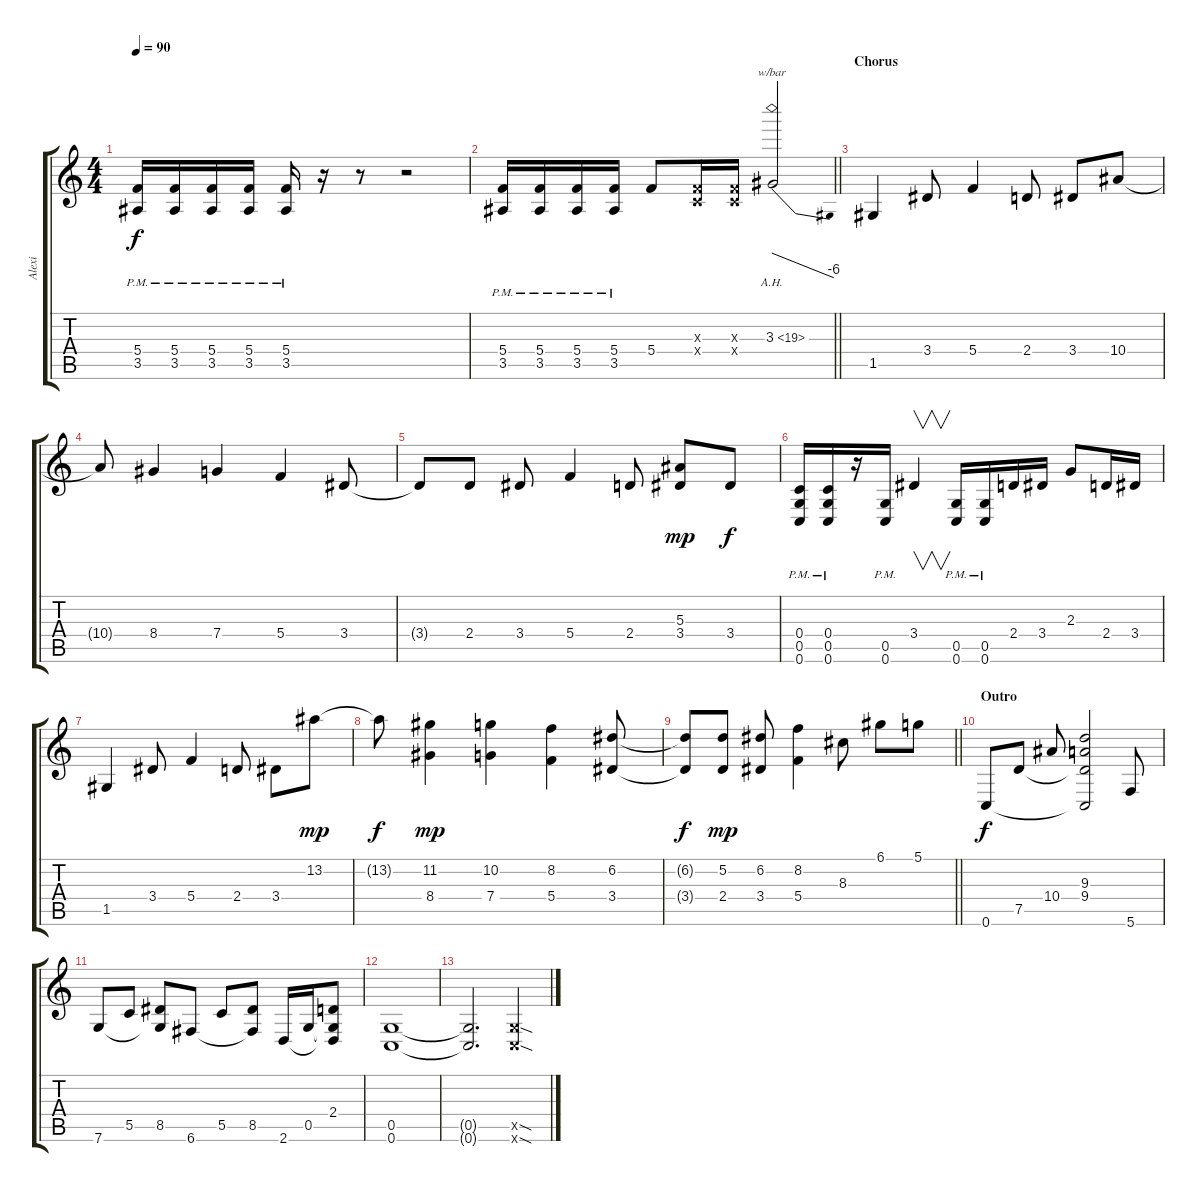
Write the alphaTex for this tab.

\track ("Alexi" "Alexi") {instrument distortionguitar}
\staff {score tabs}
\tuning (D4 A3 F3 C3 G2 C2) {hide}
\ts (4 4)
\tempo 90
\clef g2
\ks c
(5.4{pm} 3.5{pm}).16{dy f} (5.4{pm} 3.5{pm}).16 (5.4{pm} 3.5{pm}).16 (5.4{pm} 3.5{pm}).16 (5.4{pm} 3.5{pm}).16 r.16 r.8 r.2 |
\barLineRight lightlight
(5.4{pm} 3.5{pm}).16 (5.4{pm} 3.5{pm}).16 (5.4{pm} 3.5{pm}).16 (5.4{pm} 3.5{pm}).16 5.4.8 (0.3{x} 0.4{x}).16 (0.3{x} 0.4{x}).16 3.3{ah 16}.2{tbe (dive default 0 0 60 -24)} |
\section ("" "Chorus")
1.5.4{volume 15} 3.4.8 5.4.4 2.4.8 3.4.8 10.4.8 |
10.4{t}.8 8.4.4 7.4.4 5.4.4 3.4.8 |
3.4{t}.8 2.4.8 3.4.8 5.4.4 2.4.8 (5.3 3.4).8{dy mp} 3.4.8{dy f} |
(0.4{pm} 0.5{pm} 0.6{pm}).16 (0.4{pm} 0.5{pm} 0.6{pm}).16 r.16 (0.5{pm} 0.6{pm}).16 3.4.4{v} (0.5{pm} 0.6{pm}).16 (0.5{pm} 0.6{pm}).16 2.4.16 3.4.16 2.3.8 2.4.16 3.4.16 |
1.5.4 3.4.8 5.4.4 2.4.8 3.4.8 13.2.8{dy mp} |
13.2{t}.8{dy f} (11.2 8.4).4{dy mp} (10.2 7.4).4 (8.2 5.4).4 (6.2 3.4).8 |
\barLineRight lightlight
(6.2{t} 3.4{t}).8{dy f} (5.2 2.4).8{dy mp} (6.2 3.4).8 (8.2 5.4).4 8.3.8 6.1.8 5.1.8 |
\section ("" "Outro")
0.6.8{dy f} 7.5.8 10.4.8 (9.3 9.4 7.5{t} 0.6{t}).2 5.6.8 |
7.6.8 5.5.8 (8.5 7.6{t}).8 6.6.8 5.5.8 (8.5 6.6{t}).8 2.6.16 0.5.16 (2.4 0.5{t} 2.6{t}).8 |
(0.5 0.6).1 |
(0.5{t} 0.6{t}).2{d} (0.5{sod x} 0.6{sod x}).4
